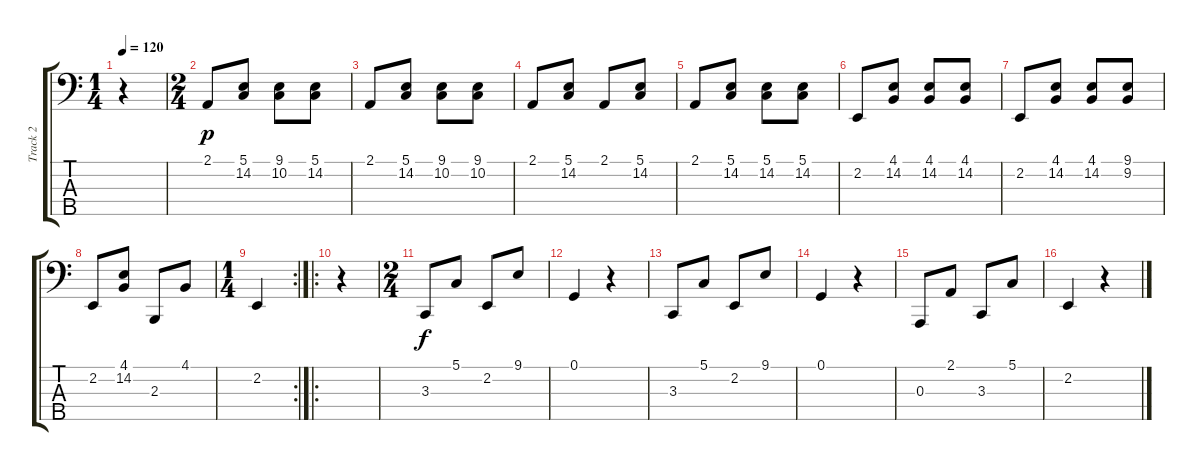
\track ("Track 2" "Track 2") {instrument acousticgrandpiano}
\staff {score tabs}
\tuning (G2 D2 A1 E1 B0) {hide}
\ts (1 4)
\tempo 120
\clef f4
\ks c
r.4{dy p instrument acousticgrandpiano} |
\ts (2 4)
2.1.8 (5.1 14.2).8 (9.1 10.2).8 (5.1 14.2).8 |
2.1.8 (5.1 14.2).8 (9.1 10.2).8 (9.1 10.2).8 |
2.1.8 (5.1 14.2).8 2.1.8 (5.1 14.2).8 |
2.1.8 (5.1 14.2).8 (5.1 14.2).8 (5.1 14.2).8 |
2.2.8 (4.1 14.2).8 (4.1 14.2).8 (4.1 14.2).8 |
2.2.8 (4.1 14.2).8 (4.1 14.2).8 (9.1 9.2).8 |
2.2.8 (4.1 14.2).8 2.3.8 4.1.8 |
\rc 2
\ts (1 4)
2.2.4 |
\ro
r.4 |
\ts (2 4)
3.3.8{dy f} 5.1.8 2.2.8 9.1.8 |
0.1.4 r.4 |
3.3.8 5.1.8 2.2.8 9.1.8 |
0.1.4 r.4 |
0.3.8 2.1.8 3.3.8 5.1.8 |
2.2.4 r.4
